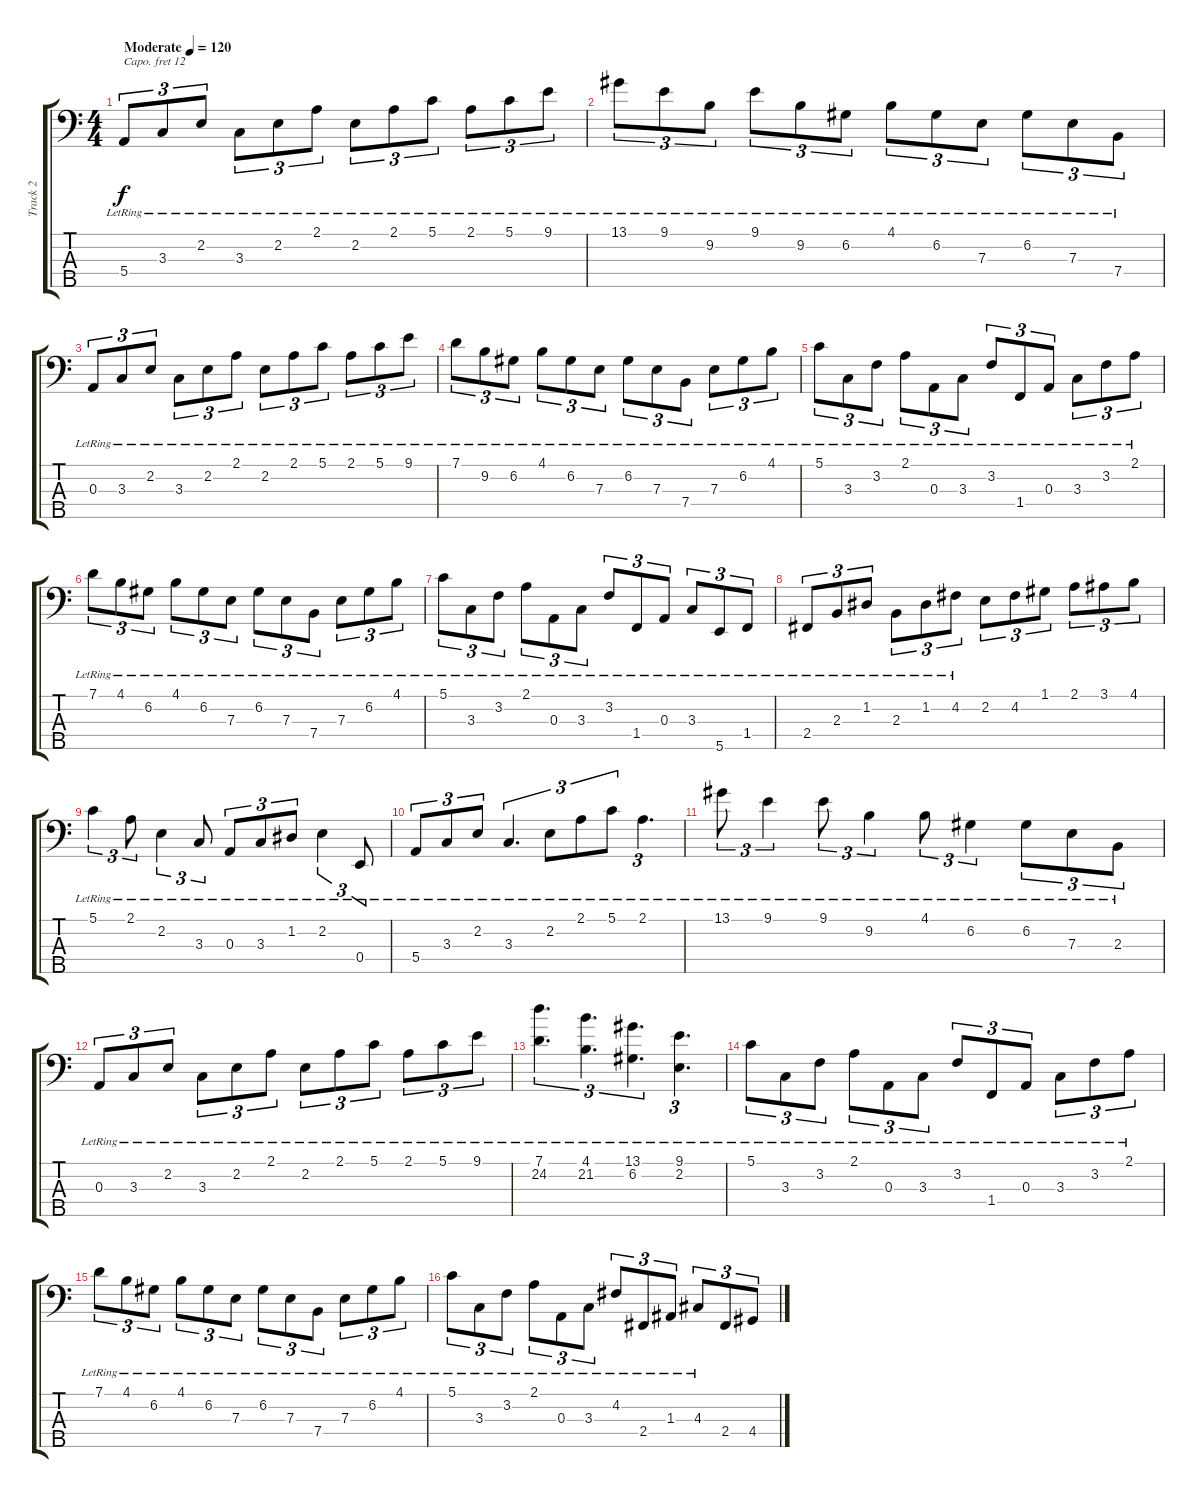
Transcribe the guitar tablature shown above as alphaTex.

\track ("Track 2" "Track 2") {instrument acousticgrandpiano}
\staff {score tabs}
\capo 12
\tuning (G2 D2 A1 E1 B0) {hide}
\ts (4 4)
\tempo (120 "Moderate")
\clef f4
\ks c
5.4{lr}.8{tu (3 2) dy f instrument acousticgrandpiano} 3.3{lr}.8{tu (3 2)} 2.2{lr}.8{tu (3 2)} 3.3{lr}.8{tu (3 2)} 2.2{lr}.8{tu (3 2)} 2.1{lr}.8{tu (3 2)} 2.2{lr}.8{tu (3 2)} 2.1{lr}.8{tu (3 2)} 5.1{lr}.8{tu (3 2)} 2.1{lr}.8{tu (3 2)} 5.1{lr}.8{tu (3 2)} 9.1{lr}.8{tu (3 2)} |
13.1{lr}.8{tu (3 2)} 9.1{lr}.8{tu (3 2)} 9.2{lr}.8{tu (3 2)} 9.1{lr}.8{tu (3 2)} 9.2{lr}.8{tu (3 2)} 6.2{lr}.8{tu (3 2)} 4.1{lr}.8{tu (3 2)} 6.2{lr}.8{tu (3 2)} 7.3{lr}.8{tu (3 2)} 6.2{lr}.8{tu (3 2)} 7.3{lr}.8{tu (3 2)} 7.4{lr}.8{tu (3 2)} |
0.3{lr}.8{tu (3 2)} 3.3{lr}.8{tu (3 2)} 2.2{lr}.8{tu (3 2)} 3.3{lr}.8{tu (3 2)} 2.2{lr}.8{tu (3 2)} 2.1{lr}.8{tu (3 2)} 2.2{lr}.8{tu (3 2)} 2.1{lr}.8{tu (3 2)} 5.1{lr}.8{tu (3 2)} 2.1{lr}.8{tu (3 2)} 5.1{lr}.8{tu (3 2)} 9.1{lr}.8{tu (3 2)} |
7.1{lr}.8{tu (3 2)} 9.2{lr}.8{tu (3 2)} 6.2{lr}.8{tu (3 2)} 4.1{lr}.8{tu (3 2)} 6.2{lr}.8{tu (3 2)} 7.3{lr}.8{tu (3 2)} 6.2{lr}.8{tu (3 2)} 7.3{lr}.8{tu (3 2)} 7.4{lr}.8{tu (3 2)} 7.3{lr}.8{tu (3 2)} 6.2{lr}.8{tu (3 2)} 4.1{lr}.8{tu (3 2)} |
5.1{lr}.8{tu (3 2)} 3.3{lr}.8{tu (3 2)} 3.2{lr}.8{tu (3 2)} 2.1{lr}.8{tu (3 2)} 0.3{lr}.8{tu (3 2)} 3.3{lr}.8{tu (3 2)} 3.2{lr}.8{tu (3 2)} 1.4{lr}.8{tu (3 2)} 0.3{lr}.8{tu (3 2)} 3.3{lr}.8{tu (3 2)} 3.2{lr}.8{tu (3 2)} 2.1{lr}.8{tu (3 2)} |
7.1{lr}.8{tu (3 2)} 4.1{lr}.8{tu (3 2)} 6.2{lr}.8{tu (3 2)} 4.1{lr}.8{tu (3 2)} 6.2{lr}.8{tu (3 2)} 7.3{lr}.8{tu (3 2)} 6.2{lr}.8{tu (3 2)} 7.3{lr}.8{tu (3 2)} 7.4{lr}.8{tu (3 2)} 7.3{lr}.8{tu (3 2)} 6.2{lr}.8{tu (3 2)} 4.1{lr}.8{tu (3 2)} |
5.1{lr}.8{tu (3 2)} 3.3{lr}.8{tu (3 2)} 3.2{lr}.8{tu (3 2)} 2.1{lr}.8{tu (3 2)} 0.3{lr}.8{tu (3 2)} 3.3{lr}.8{tu (3 2)} 3.2{lr}.8{tu (3 2)} 1.4{lr}.8{tu (3 2)} 0.3{lr}.8{tu (3 2)} 3.3{lr}.8{tu (3 2)} 5.5{lr}.8{tu (3 2)} 1.4{lr}.8{tu (3 2)} |
2.4{lr}.8{tu (3 2)} 2.3{lr}.8{tu (3 2)} 1.2{lr}.8{tu (3 2)} 2.3{lr}.8{tu (3 2)} 1.2{lr}.8{tu (3 2)} 4.2{lr}.8{tu (3 2)} 2.2.8{tu (3 2)} 4.2.8{tu (3 2)} 1.1.8{tu (3 2)} 2.1.8{tu (3 2)} 3.1.8{tu (3 2)} 4.1.8{tu (3 2)} |
5.1{lr}.4{tu (3 2)} 2.1{lr}.8{tu (3 2)} 2.2{lr}.4{tu (3 2)} 3.3{lr}.8{tu (3 2)} 0.3{lr}.8{tu (3 2)} 3.3{lr}.8{tu (3 2)} 1.2{lr}.8{tu (3 2)} 2.2{lr}.4{tu (3 2)} 0.4{lr}.8{tu (3 2)} |
5.4{lr}.8{tu (3 2)} 3.3{lr}.8{tu (3 2)} 2.2{lr}.8{tu (3 2)} 3.3{lr}.4{d tu (3 2)} 2.2{lr}.8{tu (3 2)} 2.1{lr}.8{tu (3 2)} 5.1{lr}.8{tu (3 2)} 2.1{lr}.4{d tu (3 2)} |
13.1{lr}.8{tu (3 2)} 9.1{lr}.4{tu (3 2)} 9.1{lr}.8{tu (3 2)} 9.2{lr}.4{tu (3 2)} 4.1{lr}.8{tu (3 2)} 6.2{lr}.4{tu (3 2)} 6.2{lr}.8{tu (3 2)} 7.3{lr}.8{tu (3 2)} 2.3{lr}.8{tu (3 2)} |
0.3{lr}.8{tu (3 2)} 3.3{lr}.8{tu (3 2)} 2.2{lr}.8{tu (3 2)} 3.3{lr}.8{tu (3 2)} 2.2{lr}.8{tu (3 2)} 2.1{lr}.8{tu (3 2)} 2.2{lr}.8{tu (3 2)} 2.1{lr}.8{tu (3 2)} 5.1{lr}.8{tu (3 2)} 2.1{lr}.8{tu (3 2)} 5.1{lr}.8{tu (3 2)} 9.1{lr}.8{tu (3 2)} |
(7.1{lr} 24.2{lr}).4{d tu (3 2)} (4.1{lr} 21.2{lr}).4{d tu (3 2)} (13.1{lr} 6.2{lr}).4{d tu (3 2)} (9.1{lr} 2.2{lr}).4{d tu (3 2)} |
5.1{lr}.8{tu (3 2)} 3.3{lr}.8{tu (3 2)} 3.2{lr}.8{tu (3 2)} 2.1{lr}.8{tu (3 2)} 0.3{lr}.8{tu (3 2)} 3.3{lr}.8{tu (3 2)} 3.2{lr}.8{tu (3 2)} 1.4{lr}.8{tu (3 2)} 0.3{lr}.8{tu (3 2)} 3.3{lr}.8{tu (3 2)} 3.2{lr}.8{tu (3 2)} 2.1{lr}.8{tu (3 2)} |
7.1{lr}.8{tu (3 2)} 4.1{lr}.8{tu (3 2)} 6.2{lr}.8{tu (3 2)} 4.1{lr}.8{tu (3 2)} 6.2{lr}.8{tu (3 2)} 7.3{lr}.8{tu (3 2)} 6.2{lr}.8{tu (3 2)} 7.3{lr}.8{tu (3 2)} 7.4{lr}.8{tu (3 2)} 7.3{lr}.8{tu (3 2)} 6.2{lr}.8{tu (3 2)} 4.1{lr}.8{tu (3 2)} |
5.1{lr}.8{tu (3 2)} 3.3{lr}.8{tu (3 2)} 3.2{lr}.8{tu (3 2)} 2.1{lr}.8{tu (3 2)} 0.3{lr}.8{tu (3 2)} 3.3{lr}.8{tu (3 2)} 4.2{lr}.8{tu (3 2)} 2.4{lr}.8{tu (3 2)} 1.3{lr}.8{tu (3 2)} 4.3{lr}.8{tu (3 2)} 2.4.8{tu (3 2)} 4.4.8{tu (3 2)}
